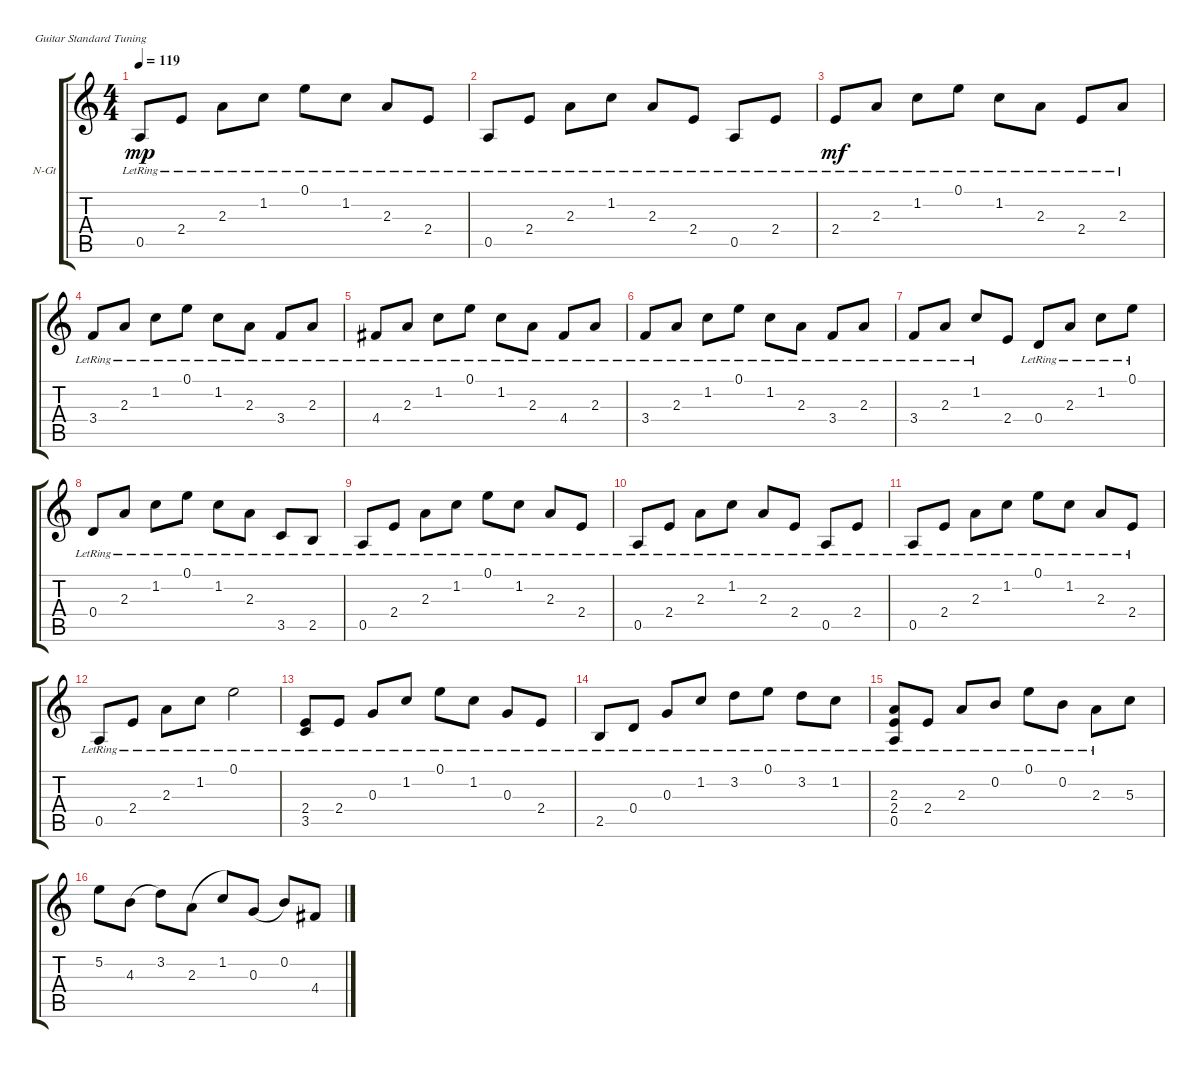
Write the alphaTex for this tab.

\bracketExtendMode groupsimilarinstruments
\multiTrackTrackNamePolicy hidden
\firstSystemTrackNameOrientation horizontal
\otherSystemsTrackNameOrientation horizontal
\track ("Gtr. 1 (Nylon Acoustic)" "N-Gt") {instrument acousticguitarnylon}
\staff {score tabs}
\tuning (E4 B3 G3 D3 A2 E2)
\ts (4 4)
\tempo 119
\clef g2
\scale
0.960908
\ks c
0.5{lr}.8{dy mp} 2.4{lr}.8 2.3{lr}.8 1.2{lr}.8 0.1{lr}.8 1.2{lr}.8 2.3{lr}.8 2.4{lr}.8 |
\scale
0.960908 0.5{lr}.8 2.4{lr}.8 2.3{lr}.8 1.2{lr}.8 2.3{lr}.8 2.4{lr}.8 0.5{lr}.8 2.4{lr}.8 |
\scale
1.07818 2.4{lr}.8{dy mf} 2.3{lr}.8 1.2{lr}.8 0.1{lr}.8 1.2{lr}.8 2.3{lr}.8 2.4{lr}.8 2.3{lr}.8 |
\scale
0.960908 3.4{lr}.8 2.3{lr}.8 1.2{lr}.8 0.1{lr}.8 1.2{lr}.8 2.3{lr}.8 3.4{lr}.8 2.3{lr}.8 |
\scale
0.960908 4.4{lr}.8 2.3{lr}.8 1.2{lr}.8 0.1{lr}.8 1.2{lr}.8 2.3{lr}.8 4.4{lr}.8 2.3{lr}.8 |
\scale
1.07818 3.4{lr}.8 2.3{lr}.8 1.2{lr}.8 0.1{lr}.8 1.2{lr}.8 2.3{lr}.8 3.4{lr}.8 2.3{lr}.8 |
\scale
0.960908 3.4{lr}.8 2.3{lr}.8 1.2{lr}.8 2.4.8 0.4{lr}.8 2.3{lr}.8 1.2{lr}.8 0.1{lr}.8 |
\scale
0.960908 0.4{lr}.8 2.3{lr}.8 1.2{lr}.8 0.1{lr}.8 1.2{lr}.8 2.3{lr}.8 3.5{lr}.8 2.5{lr}.8 |
\scale
1.07818 0.5{lr}.8 2.4{lr}.8 2.3{lr}.8 1.2{lr}.8 0.1{lr}.8 1.2{lr}.8 2.3{lr}.8 2.4{lr}.8 |
\scale
0.960908 0.5{lr}.8 2.4{lr}.8 2.3{lr}.8 1.2{lr}.8 2.3{lr}.8 2.4{lr}.8 0.5{lr}.8 2.4{lr}.8 |
\scale
0.960908 0.5{lr}.8 2.4{lr}.8 2.3{lr}.8 1.2{lr}.8 0.1{lr}.8 1.2{lr}.8 2.3{lr}.8 2.4{lr}.8 |
\scale
1.07818 0.5{lr}.8 2.4{lr}.8 2.3{lr}.8 1.2{lr}.8 0.1{lr}.2 |
\scale
0.960908 (2.4{lr} 3.5{lr}).8 2.4{lr}.8 0.3{lr}.8 1.2{lr}.8 0.1{lr}.8 1.2{lr}.8 0.3{lr}.8 2.4{lr}.8 |
\scale
0.960908 2.5{lr}.8 0.4{lr}.8 0.3{lr}.8 1.2{lr}.8 3.2{lr}.8 0.1{lr}.8 3.2{lr}.8 1.2{lr}.8 |
\scale
1.07818 (2.3{lr} 2.4{lr} 0.5{lr}).8 2.4{lr}.8 2.3{lr}.8 0.2{lr}.8 0.1{lr}.8 0.2{lr}.8 2.3{lr}.8 5.3.8 |
\scale
0.960908 5.2.8 4.3.8{legatoorigin} 3.2.8 2.3.8{legatoorigin} 1.2.8 0.3.8{legatoorigin} 0.2.8 4.4.8
